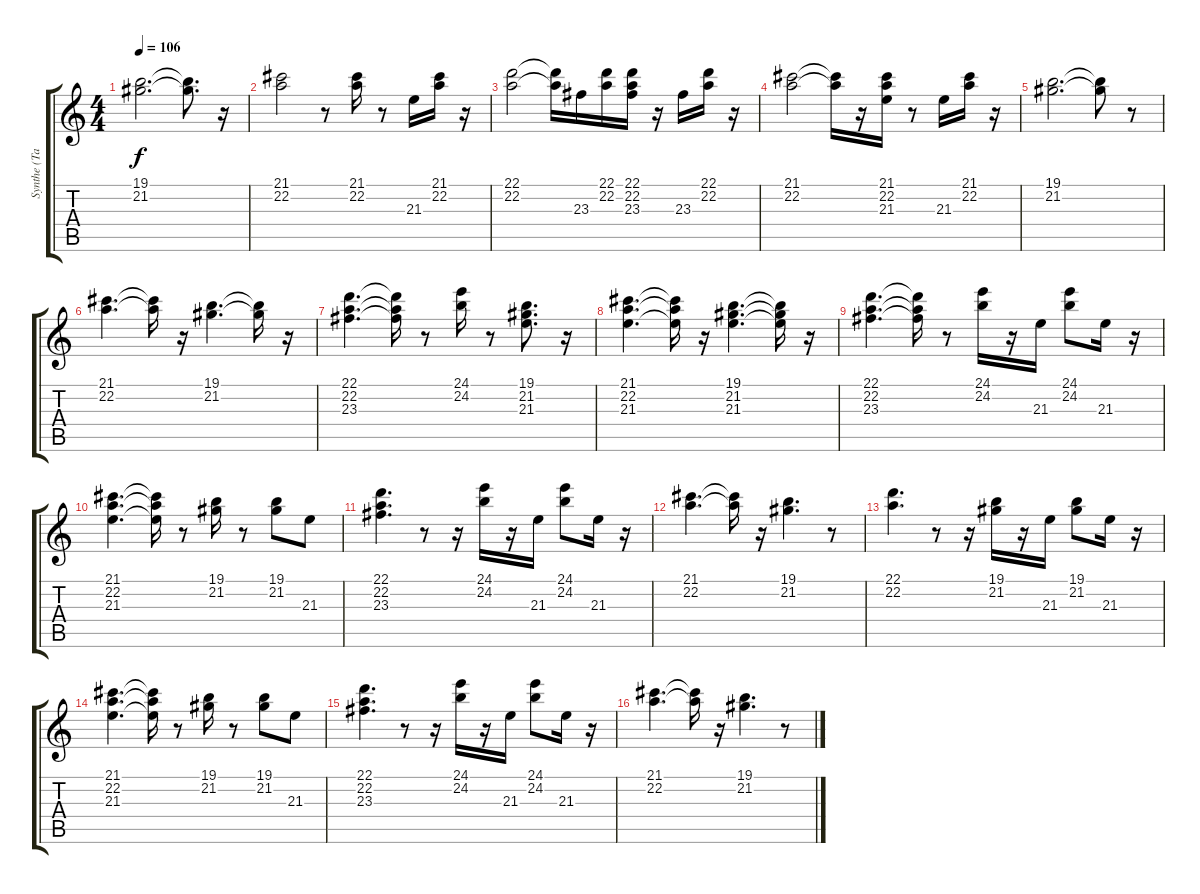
\track ("Synthe (Taylor)" "Synthe (Ta") {instrument rockorgan}
\staff {score tabs}
\tuning (E4 B3 G3 D3 A2 E2) {hide}
\ts (4 4)
\tempo 106
\clef g2
\ks c
(19.1 21.2).2{d dy f} (19.1{t} 21.2{t}).8{d} r.16 |
(21.1 22.2).2 r.8 (21.1 22.2).16 r.8 21.3.16 (21.1 22.2).16 r.16 |
(22.1 22.2).2 (22.1{t} 22.2{t}).16 23.3.16 (22.1 22.2).16 (22.1 22.2 23.3).16 r.16 23.3.16 (22.1 22.2).16 r.16 |
(21.1 22.2).2 (21.1{t} 22.2{t}).16 r.16 (21.1 22.2 21.3).16 r.8 21.3.16 (21.1 22.2).16 r.16 |
(19.1 21.2).2{d} (19.1{t} 21.2{t}).8 r.8 |
(21.1 22.2).4{d} (21.1{t} 22.2{t}).16 r.16 (19.1 21.2).4{d} (19.1{t} 21.2{t}).16 r.16 |
(22.1 22.2 23.3).4{d} (22.1{t} 22.2{t} 23.3{t}).16 r.8 (24.1 24.2).16 r.8 (19.1 21.2 21.3).8{d} r.16 |
(21.1 22.2 21.3).4{d} (21.1{t} 22.2{t} 21.3{t}).16 r.16 (19.1 21.2 21.3).4{d} (19.1{t} 21.2{t} 21.3{t}).16 r.16 |
(22.1 22.2 23.3).4{d} (22.1{t} 22.2{t} 23.3{t}).16 r.8 (24.1 24.2).16 r.16 21.3.16 (24.1 24.2).8 21.3.16 r.16 |
(21.1 22.2 21.3).4{d} (21.1{t} 22.2{t} 21.3{t}).16 r.8 (19.1 21.2).16 r.8 (19.1 21.2).8 21.3.8 |
(22.1 22.2 23.3).4{d} r.8 r.16 (24.1 24.2).16 r.16 21.3.16 (24.1 24.2).8 21.3.16 r.16 |
(21.1 22.2).4{d} (21.1{t} 22.2{t}).16 r.16 (19.1 21.2).4{d} r.8 |
(22.1 22.2).4{d} r.8 r.16 (19.1 21.2).16 r.16 21.3.16 (19.1 21.2).8 21.3.16 r.16 |
(21.1 22.2 21.3).4{d} (21.1{t} 22.2{t} 21.3{t}).16 r.8 (19.1 21.2).16 r.8 (19.1 21.2).8 21.3.8 |
(22.1 22.2 23.3).4{d} r.8 r.16 (24.1 24.2).16 r.16 21.3.16 (24.1 24.2).8 21.3.16 r.16 |
(21.1 22.2).4{d} (21.1{t} 22.2{t}).16 r.16 (19.1 21.2).4{d} r.8
